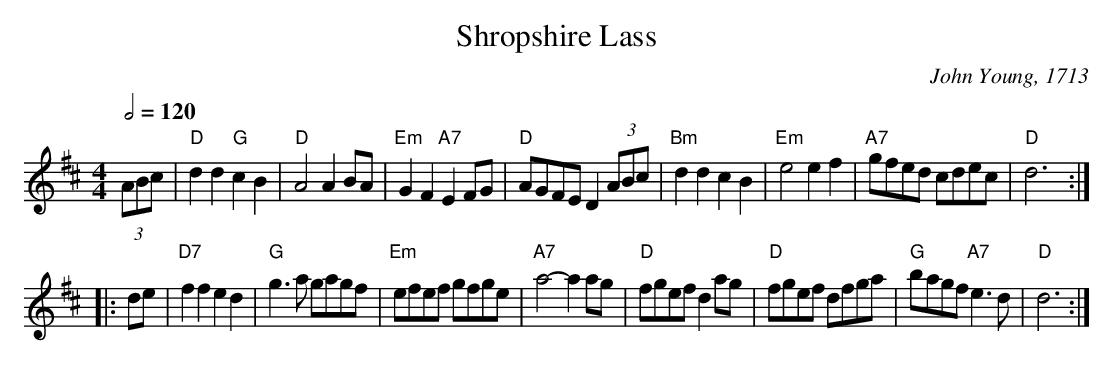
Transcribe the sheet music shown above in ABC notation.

X:1
T:Shropshire Lass
C:John Young, 1713
Q:1/2=120
M:4/4
L:1/8
K:D
(3ABc | "D"d2d2 "G"c2B2 | "D"A4 A2BA | "Em"G2F2 "A7"E2FG | "D"AGFE D2 (3ABc |\
"Bm"d2d2 c2B2 | "Em"e4 e2f2 | "A7"gfed cdec | "D"d6 :|
|: de | "D7"f2f2 e2d2 | "G"g3a gagf | "Em"efef gfge | "A7"a4- a2 ag |\
"D"fgef d2ag | "D"fgef dfga | "G"bagf "A7"e3d | "D"d6 :|
